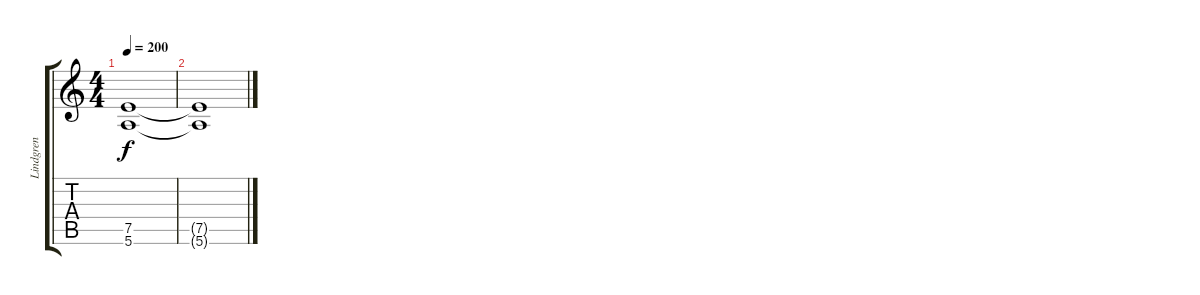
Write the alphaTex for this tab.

\track ("Lindgren" "Lindgren") {instrument distortionguitar}
\staff {score tabs}
\tuning (E4 B3 G3 D3 A2 E2) {hide}
\ts (4 4)
\tempo 200
\clef g2
\ks c
(7.5 5.6).1{dy f} |
(7.5{t} 5.6{t}).1
